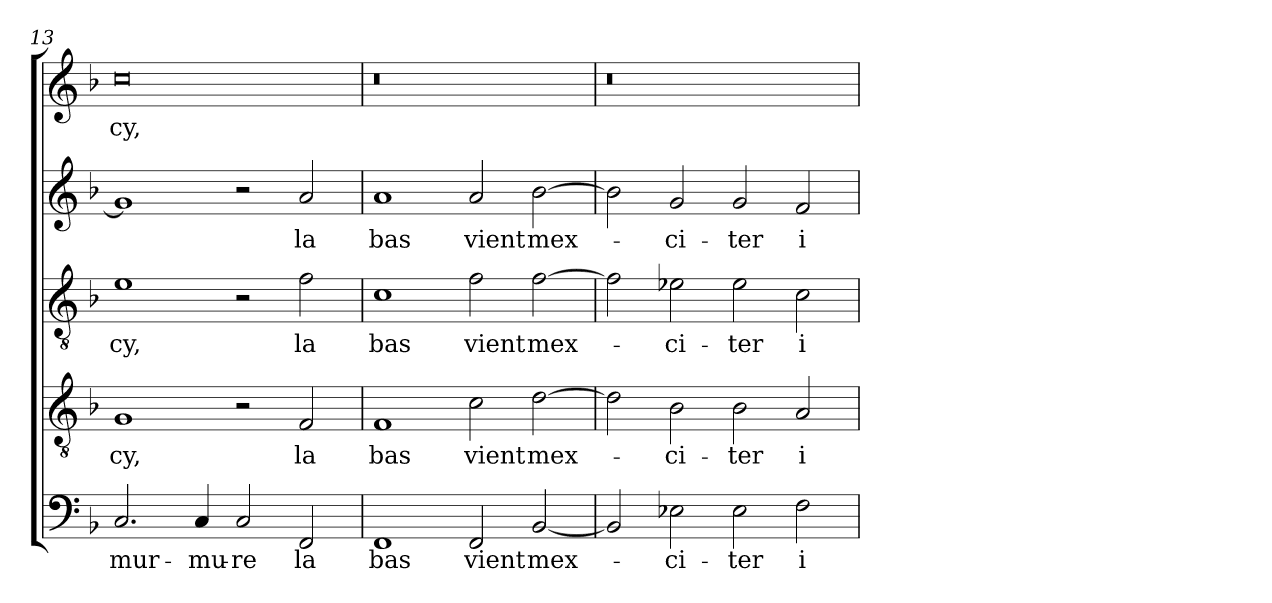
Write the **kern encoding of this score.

**kern	**text	**kern	**text	**kern	**text	**kern	**text	**kern	**text
*part5	*part5	*part4	*part4	*part3	*part3	*part2	*part2	*part1	*part1
*staff5	*staff5	*staff4	*staff4	*staff3	*staff3	*staff2	*staff2	*staff1	*staff1
*clefF4	*	*clefGv2	*	*clefGv2	*	*clefG2	*	*clefG2	*
*k[b-]	*	*k[b-]	*	*k[b-]	*	*k[b-]	*	*k[b-]	*
=13	=13	=13	=13	=13	=13	=13	=13	=13	=13
2.C	mur-	1G	-cy,	1e	-cy,	1g]	.	0cc	-cy,
4C	-mu-	.	.	.	.	.	.	.	.
2C	-re	2r	.	2r	.	2r	.	.	.
2FF	la	2F	la	2f	la	2a	la	.	.
=14	=14	=14	=14	=14	=14	=14	=14	=14	=14
1FF	bas	1F	bas	1c	bas	1a	bas	0r	.
2FF	vient	2c	vient	2f	vient	2a	vient	.	.
[2BB-	mex-	[2d	mex-	[2f	mex-	[2b-	mex-	.	.
=15	=15	=15	=15	=15	=15	=15	=15	=15	=15
2BB-]	.	2d]	.	2f]	.	2b-]	.	0r	.
2E-X	-ci-	2B-	-ci-	2e-X	-ci-	2g	-ci-	.	.
2E-	-ter	2B-	-ter	2e-	-ter	2g	-ter	.	.
2F	i-	2A	i-	2c	i-	2f	i-	.	.
=	=	=	=	=	=	=	=	=	=
*-	*-	*-	*-	*-	*-	*-	*-	*-	*-
